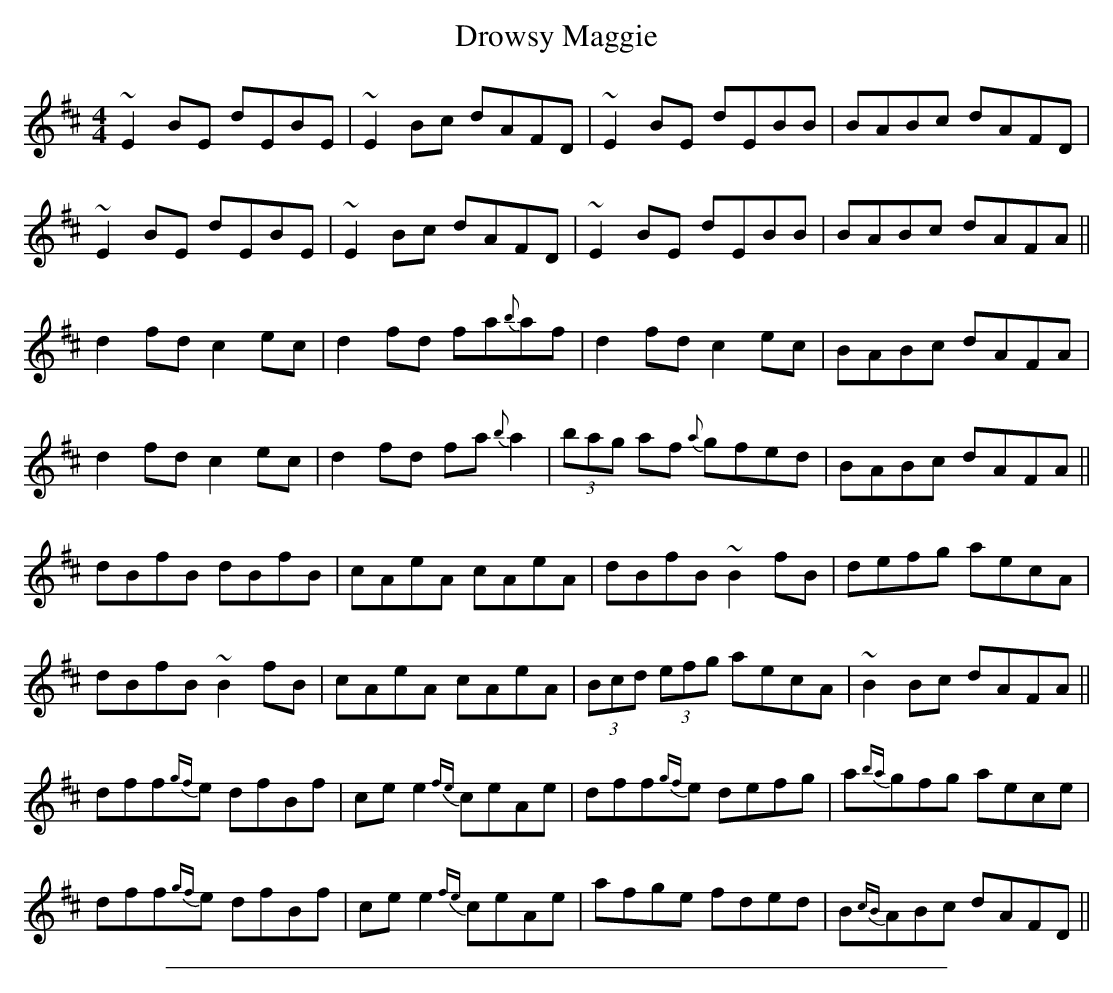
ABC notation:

X:1
T: Drowsy Maggie
M:4/4
L:1/8
K: Edor
~E2 BE dEBE | ~E2 Bc dAFD | ~E2 BE dEBB | BABc dAFD |
~E2 BE dEBE | ~E2 Bc dAFD | ~E2 BE dEBB | BABc dAFA ||
d2 fd c2 ec | d2 fd fa{b}af | d2 fd c2 ec | BABc dAFA |
d2 fd c2 ec | d2 fd fa {b}a2 | (3bag af {a}gfed | BABc dAFA ||
dBfB dBfB | cAeA cAeA | dBfB ~B2 fB | defg aecA |
dBfB ~B2 fB | cAeA cAeA | (3Bcd (3efg aecA | ~B2 Bc dAFA ||
dff{gf}e dfBf | ce e2 {fe}ceAe | dff{gf}e defg | a{ba}gfg aece |
dff{gf}e dfBf | ce e2 {fe}ceAe | afge fded | B{cB}ABc dAFD ||
